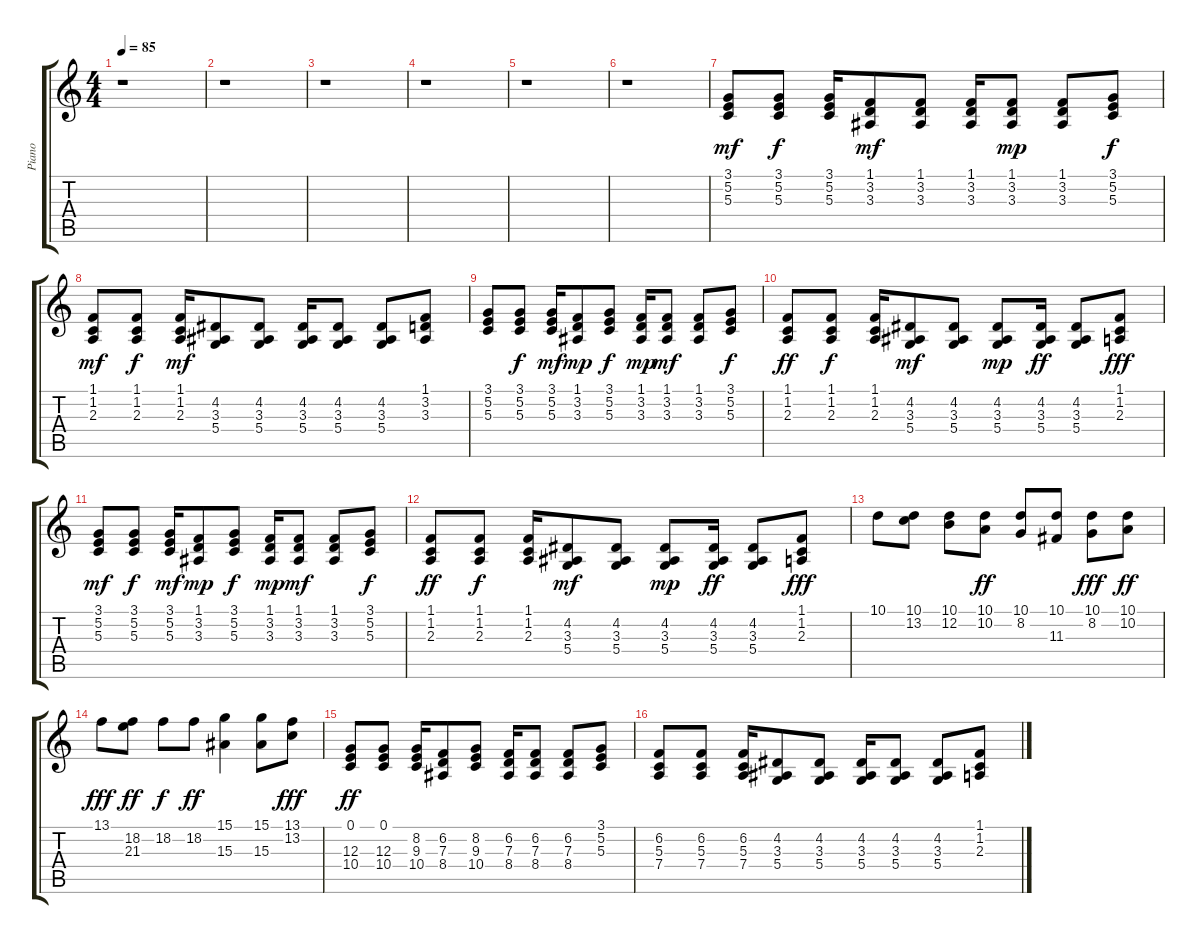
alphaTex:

\track ("Piano " "Piano ") {instrument acousticgrandpiano}
\staff {score tabs}
\tuning (E4 B3 G3 D3 A2 E2) {hide}
\ts (4 4)
\tempo 85
\clef g2
\ks c
r.1{dy ff} |
r.1 |
r.1 |
r.1 |
r.1 |
r.1 |
(3.1 5.2 5.3).8{dy mf} (3.1 5.2 5.3).8{dy f} (3.1 5.2 5.3).16 (1.1 3.2 3.3).8{dy mf} (1.1 3.2 3.3).8 (1.1 3.2 3.3).16 (1.1 3.2 3.3).8{dy mp} (1.1 3.2 3.3).8 (3.1 5.2 5.3).8{dy f} |
(1.1 1.2 2.3).8{dy mf} (1.1 1.2 2.3).8{dy f} (1.1 1.2 2.3).16{dy mf} (4.2 3.3 5.4).8 (4.2 3.3 5.4).8 (4.2 3.3 5.4).16 (4.2 3.3 5.4).8 (4.2 3.3 5.4).8 (1.1 3.2 3.3).8 |
(3.1 5.2 5.3).8 (3.1 5.2 5.3).8{dy f} (3.1 5.2 5.3).16{dy mf} (1.1 3.2 3.3).8{dy mp} (3.1 5.2 5.3).8{dy f} (1.1 3.2 3.3).16{dy mp} (1.1 3.2 3.3).8{dy mf} (1.1 3.2 3.3).8 (3.1 5.2 5.3).8{dy f} |
(1.1 1.2 2.3).8{dy ff} (1.1 1.2 2.3).8{dy f} (1.1 1.2 2.3).16 (4.2 3.3 5.4).8{dy mf} (4.2 3.3 5.4).8 (4.2 3.3 5.4).8{dy mp} (4.2 3.3 5.4).16{dy ff} (4.2 3.3 5.4).8 (1.1 1.2 2.3).8{dy fff} |
(3.1 5.2 5.3).8{dy mf} (3.1 5.2 5.3).8{dy f} (3.1 5.2 5.3).16{dy mf} (1.1 3.2 3.3).8{dy mp} (3.1 5.2 5.3).8{dy f} (1.1 3.2 3.3).16{dy mp} (1.1 3.2 3.3).8{dy mf} (1.1 3.2 3.3).8 (3.1 5.2 5.3).8{dy f} |
(1.1 1.2 2.3).8{dy ff} (1.1 1.2 2.3).8{dy f} (1.1 1.2 2.3).16 (4.2 3.3 5.4).8{dy mf} (4.2 3.3 5.4).8 (4.2 3.3 5.4).8{dy mp} (4.2 3.3 5.4).16{dy ff} (4.2 3.3 5.4).8 (1.1 1.2 2.3).8{dy fff} |
10.1.8 (10.1 13.2).8 (10.1 12.2).8 (10.1 10.2).8{dy ff} (10.1 8.2).8 (10.1 11.3).8 (10.1 8.2).8{dy fff} (10.1 10.2).8{dy ff} |
13.1.8{dy fff} (18.2 21.3).8{dy ff} 18.2.8{dy f} 18.2.8{dy ff} (15.1 15.3).4 (15.1 15.3).8 (13.1 13.2).8{dy fff} |
(0.1 12.3 10.4).8{dy ff} (0.1 12.3 10.4).8 (8.2 9.3 10.4).16 (6.2 7.3 8.4).8 (8.2 9.3 10.4).8 (6.2 7.3 8.4).16 (6.2 7.3 8.4).8 (6.2 7.3 8.4).8 (3.1 5.2 5.3).8 |
(6.2 5.3 7.4).8 (6.2 5.3 7.4).8 (6.2 5.3 7.4).16 (4.2 3.3 5.4).8 (4.2 3.3 5.4).8 (4.2 3.3 5.4).16 (4.2 3.3 5.4).8 (4.2 3.3 5.4).8 (1.1 1.2 2.3).8
